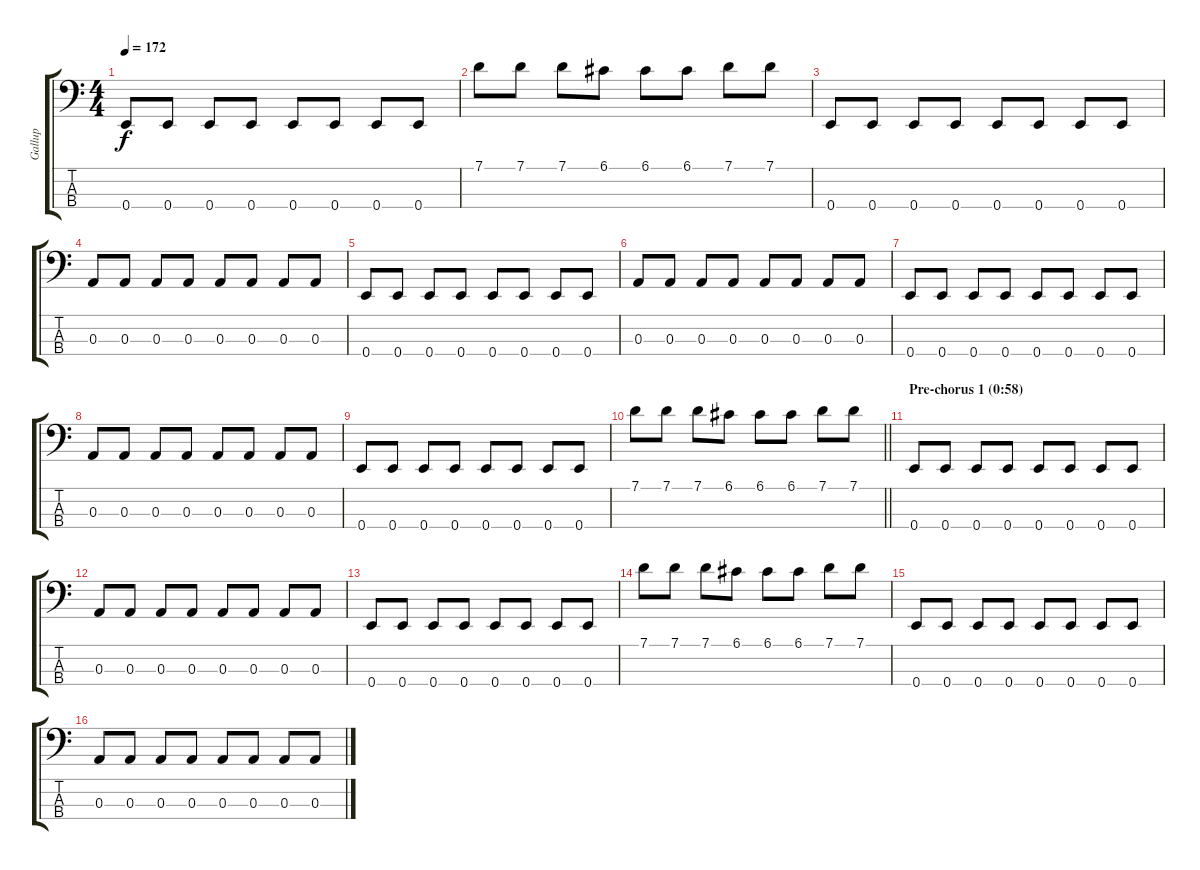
\track ("Gallup" "Gallup") {instrument electricbasspick}
\staff {score tabs}
\tuning (G2 D2 A1 E1) {hide}
\ts (4 4)
\tempo 172
\clef f4
\ks c
0.4.8{dy f} 0.4.8 0.4.8 0.4.8 0.4.8 0.4.8 0.4.8 0.4.8 |
7.1.8 7.1.8 7.1.8 6.1.8 6.1.8 6.1.8 7.1.8 7.1.8 |
0.4.8 0.4.8 0.4.8 0.4.8 0.4.8 0.4.8 0.4.8 0.4.8 |
0.3.8 0.3.8 0.3.8 0.3.8 0.3.8 0.3.8 0.3.8 0.3.8 |
0.4.8 0.4.8 0.4.8 0.4.8 0.4.8 0.4.8 0.4.8 0.4.8 |
0.3.8 0.3.8 0.3.8 0.3.8 0.3.8 0.3.8 0.3.8 0.3.8 |
0.4.8 0.4.8 0.4.8 0.4.8 0.4.8 0.4.8 0.4.8 0.4.8 |
0.3.8 0.3.8 0.3.8 0.3.8 0.3.8 0.3.8 0.3.8 0.3.8 |
0.4.8 0.4.8 0.4.8 0.4.8 0.4.8 0.4.8 0.4.8 0.4.8 |
\barLineRight lightlight
7.1.8 7.1.8 7.1.8 6.1.8 6.1.8 6.1.8 7.1.8 7.1.8 |
\section ("" "Pre-chorus 1 (0:58)")
0.4.8 0.4.8 0.4.8 0.4.8 0.4.8 0.4.8 0.4.8 0.4.8 |
0.3.8 0.3.8 0.3.8 0.3.8 0.3.8 0.3.8 0.3.8 0.3.8 |
0.4.8 0.4.8 0.4.8 0.4.8 0.4.8 0.4.8 0.4.8 0.4.8 |
7.1.8 7.1.8 7.1.8 6.1.8 6.1.8 6.1.8 7.1.8 7.1.8 |
0.4.8 0.4.8 0.4.8 0.4.8 0.4.8 0.4.8 0.4.8 0.4.8 |
0.3.8 0.3.8 0.3.8 0.3.8 0.3.8 0.3.8 0.3.8 0.3.8
